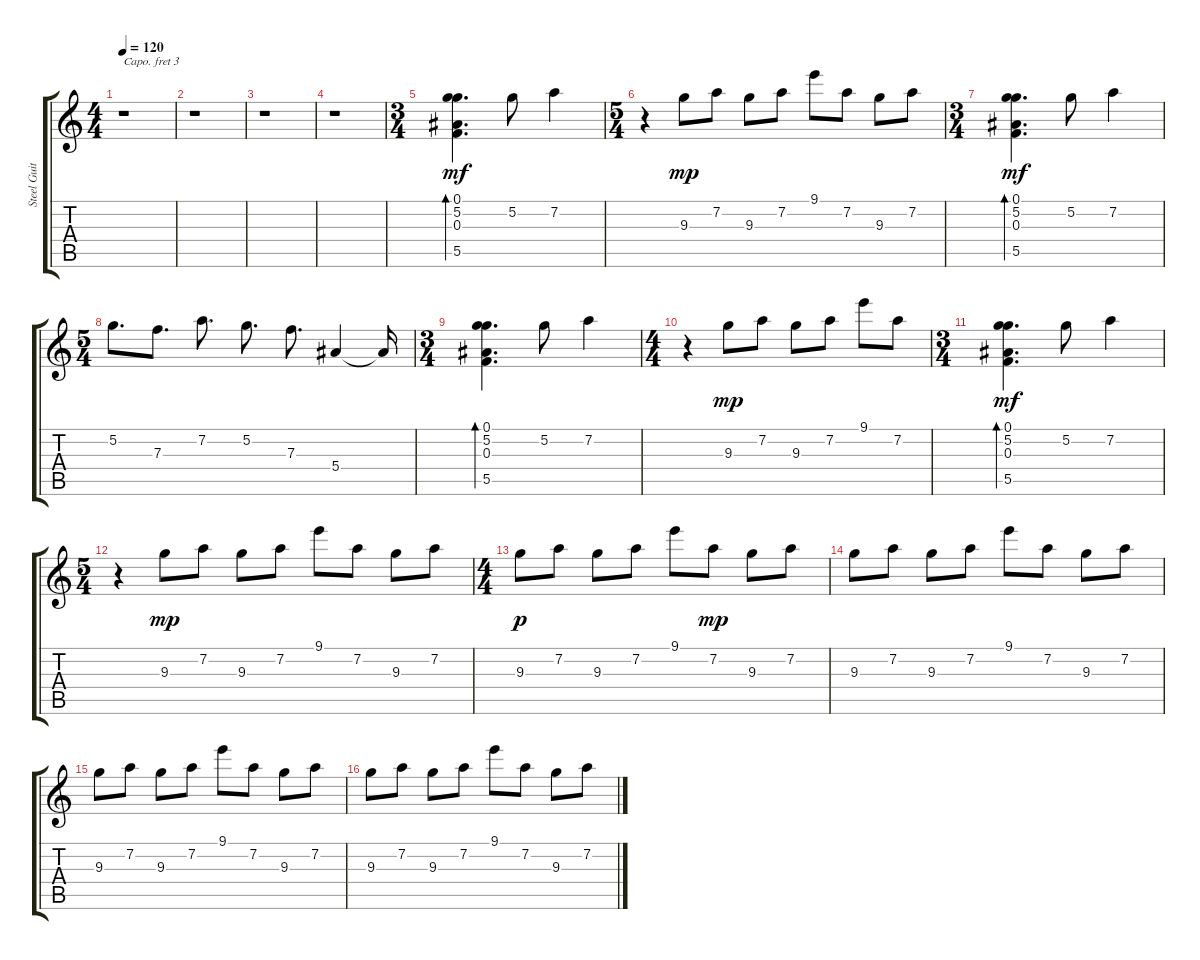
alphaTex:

\track ("Steel Guitar" "Steel Guit") {instrument acousticguitarsteel}
\staff {score tabs}
\capo 3
\tuning (E4 B3 G3 D3 A2 E2) {hide}
\ts (4 4)
\tempo 120
\clef g2
\ks c
r.1{dy ppp} |
r.1 |
r.1 |
r.1 |
\ts (3 4)
(0.1 5.2 0.3 5.5).4{d bd 30 dy mf} 5.2.8 7.2.4 |
\ts (5 4)
r.4 9.3.8{dy mp} 7.2.8 9.3.8 7.2.8 9.1.8 7.2.8 9.3.8 7.2.8 |
\ts (3 4)
(0.1 5.2 0.3 5.5).4{d bd 30 dy mf} 5.2.8 7.2.4 |
\ts (5 4)
5.2.8{d} 7.3.8{d} 7.2.8{d} 5.2.8{d} 7.3.8{d} 5.4.4 5.4{t}.16 |
\ts (3 4)
(0.1 5.2 0.3 5.5).4{d bd 30} 5.2.8 7.2.4 |
\ts (4 4)
r.4 9.3.8{dy mp} 7.2.8 9.3.8 7.2.8 9.1.8 7.2.8 |
\ts (3 4)
(0.1 5.2 0.3 5.5).4{d bd 30 dy mf} 5.2.8 7.2.4 |
\ts (5 4)
r.4 9.3.8{dy mp} 7.2.8 9.3.8 7.2.8 9.1.8 7.2.8 9.3.8 7.2.8 |
\ts (4 4)
9.3.8{dy p} 7.2.8 9.3.8 7.2.8 9.1.8 7.2.8{dy mp} 9.3.8 7.2.8 |
9.3.8 7.2.8 9.3.8 7.2.8 9.1.8 7.2.8 9.3.8 7.2.8 |
9.3.8 7.2.8 9.3.8 7.2.8 9.1.8 7.2.8 9.3.8 7.2.8 |
9.3.8 7.2.8 9.3.8 7.2.8 9.1.8 7.2.8 9.3.8 7.2.8
